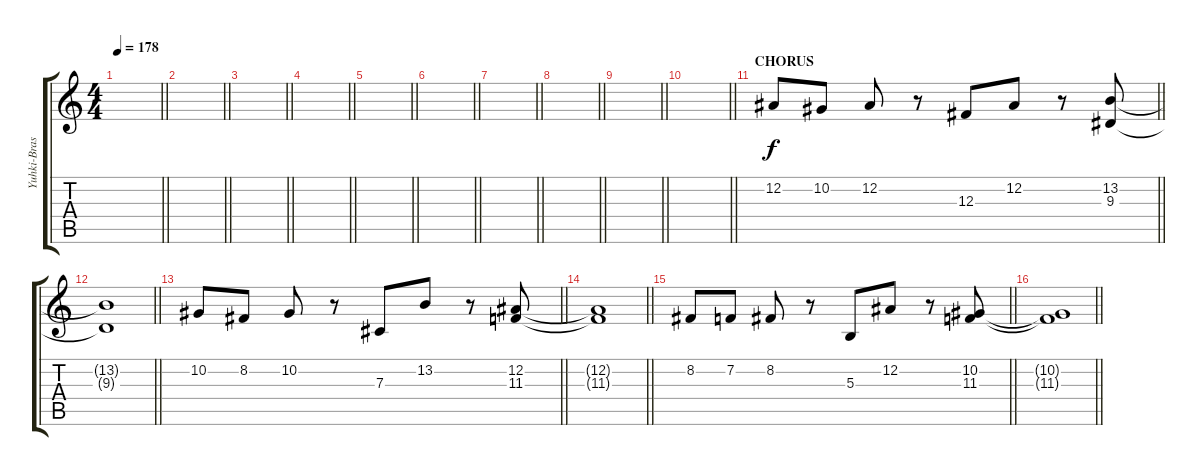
\track ("Yuhki-Brass" "Yuhki-Bras") {instrument brasssection}
\staff {score tabs}
\tuning (Eb4 Bb3 Gb3 Db3 Ab2 Eb2) {hide}
\ts (4 4)
\tempo 178
\clef g2
\barLineRight lightlight
\ks c
|
\barLineRight lightlight
|
\barLineRight lightlight
|
\barLineRight lightlight
|
\barLineRight lightlight
|
\barLineRight lightlight
|
\barLineRight lightlight
|
\barLineRight lightlight
|
\barLineRight lightlight
|
\barLineRight lightlight
|
\section ("" "CHORUS")
\barLineRight lightlight
12.2.8 10.2.8 12.2.8 r.8 12.3.8 12.2.8 r.8 (13.2 9.3).8 |
\barLineRight lightlight
(13.2{t} 9.3{t}).1 |
\barLineRight lightlight
10.2.8 8.2.8 10.2.8 r.8 7.3.8 13.2.8 r.8 (12.2 11.3).8 |
\barLineRight lightlight
(12.2{t} 11.3{t}).1 |
\barLineRight lightlight
8.2.8 7.2.8 8.2.8 r.8 5.3.8 12.2.8 r.8 (10.2 11.3).8 |
\barLineRight lightlight
(10.2{t} 11.3{t}).1
